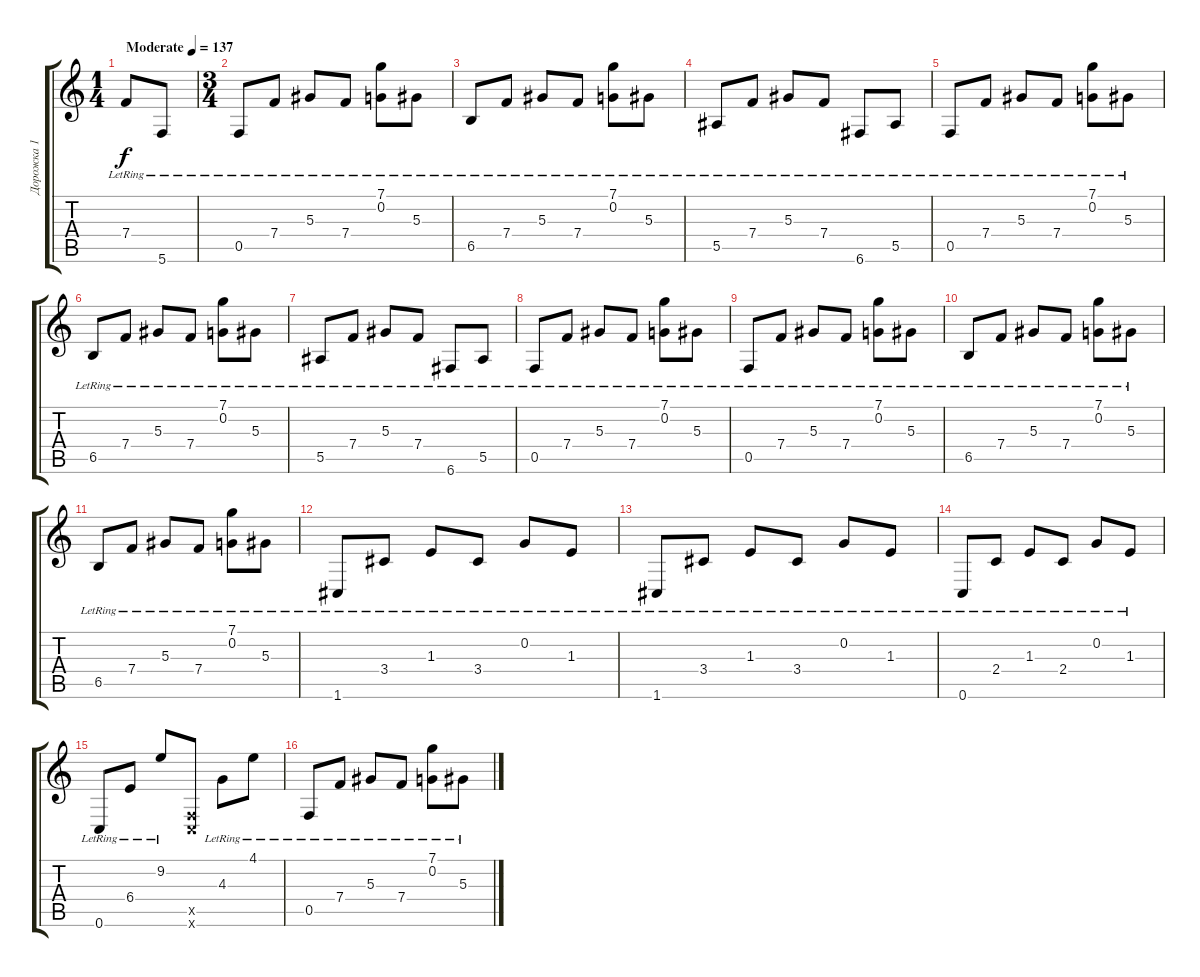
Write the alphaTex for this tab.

\track ("Дорожка 1" "Дорожка 1") {instrument acousticguitarsteel}
\staff {score tabs}
\tuning (C4 G3 Eb3 Bb2 F2 C2) {hide}
\ts (1 4)
\tempo (137 "Moderate")
\clef g2
\ks c
7.4{lr}.8{dy f instrument acousticguitarsteel} 5.6{lr}.8 |
\ts (3 4)
0.5{lr}.8 7.4{lr}.8 5.3{lr}.8 7.4{lr}.8 (7.1{lr} 0.2{lr}).8 5.3{lr}.8 |
6.5{lr}.8 7.4{lr}.8 5.3{lr}.8 7.4{lr}.8 (7.1{lr} 0.2{lr}).8 5.3{lr}.8 |
5.5{lr}.8 7.4{lr}.8 5.3{lr}.8 7.4{lr}.8 6.6{lr}.8 5.5{lr}.8 |
0.5{lr}.8 7.4{lr}.8 5.3{lr}.8 7.4{lr}.8 (7.1{lr} 0.2{lr}).8 5.3{lr}.8 |
6.5{lr}.8 7.4{lr}.8 5.3{lr}.8 7.4{lr}.8 (7.1{lr} 0.2{lr}).8 5.3{lr}.8 |
5.5{lr}.8 7.4{lr}.8 5.3{lr}.8 7.4{lr}.8 6.6{lr}.8 5.5{lr}.8 |
0.5{lr}.8 7.4{lr}.8 5.3{lr}.8 7.4{lr}.8 (7.1{lr} 0.2{lr}).8 5.3{lr}.8 |
0.5{lr}.8 7.4{lr}.8 5.3{lr}.8 7.4{lr}.8 (7.1{lr} 0.2{lr}).8 5.3{lr}.8 |
6.5{lr}.8 7.4{lr}.8 5.3{lr}.8 7.4{lr}.8 (7.1{lr} 0.2{lr}).8 5.3{lr}.8 |
6.5{lr}.8 7.4{lr}.8 5.3{lr}.8 7.4{lr}.8 (7.1{lr} 0.2{lr}).8 5.3{lr}.8 |
1.6{lr}.8 3.4{lr}.8 1.3{lr}.8 3.4{lr}.8 0.2{lr}.8 1.3{lr}.8 |
1.6{lr}.8 3.4{lr}.8 1.3{lr}.8 3.4{lr}.8 0.2{lr}.8 1.3{lr}.8 |
0.6{lr}.8 2.4{lr}.8 1.3{lr}.8 2.4{lr}.8 0.2{lr}.8 1.3{lr}.8 |
0.6{lr}.8 6.4{lr}.8 9.2{lr}.8 (0.5{x} 0.6{x}).8 4.3{lr}.8 4.1{lr}.8 |
0.5{lr}.8 7.4{lr}.8 5.3{lr}.8 7.4{lr}.8 (7.1{lr} 0.2{lr}).8 5.3{lr}.8
